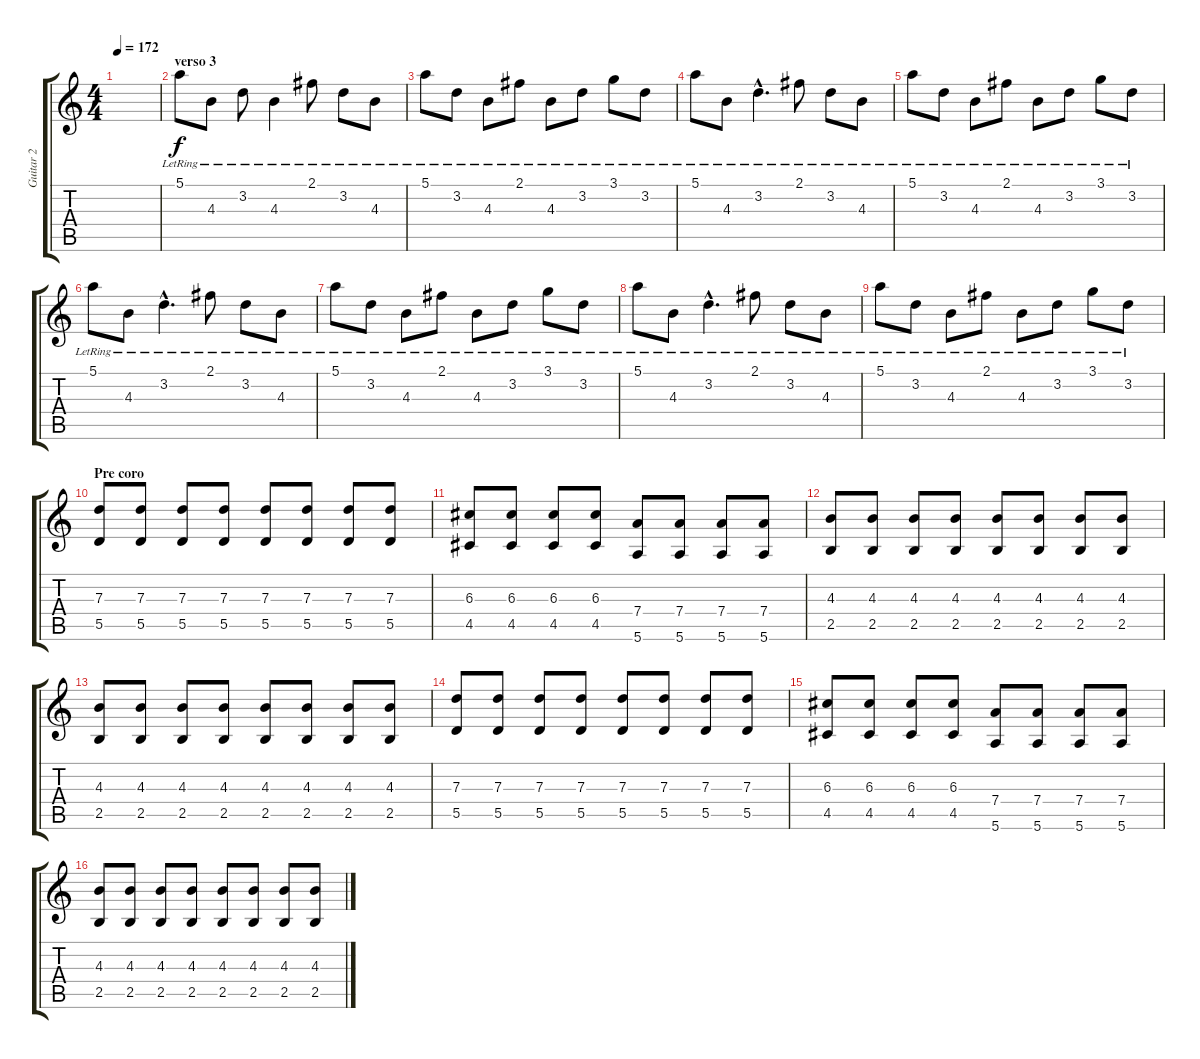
\track ("Guitar 2" "Guitar 2") {instrument distortionguitar}
\staff {score tabs}
\tuning (E4 B3 G3 D3 A2 E2) {hide}
\ts (4 4)
\tempo 172
\clef g2
\ks c
|
\section ("" "verso 3")
5.1{lr}.8{instrument electricguitarclean} 4.3{lr}.8 3.2{lr}.8 4.3{lr}.4 2.1{lr}.8 3.2{lr}.8 4.3{lr}.8 |
5.1{lr}.8 3.2{lr}.8 4.3{lr}.8 2.1{lr}.8 4.3{lr}.8 3.2{lr}.8 3.1{lr}.8 3.2{lr}.8 |
5.1{lr}.8{instrument electricguitarclean} 4.3{lr}.8 3.2{hac lr}.4{d} 2.1{lr}.8 3.2{lr}.8 4.3{lr}.8 |
5.1{lr}.8 3.2{lr}.8 4.3{lr}.8 2.1{lr}.8 4.3{lr}.8 3.2{lr}.8 3.1{lr}.8 3.2{lr}.8 |
5.1{lr}.8{instrument electricguitarclean} 4.3{lr}.8 3.2{hac lr}.4{d} 2.1{lr}.8 3.2{lr}.8 4.3{lr}.8 |
5.1{lr}.8 3.2{lr}.8 4.3{lr}.8 2.1{lr}.8 4.3{lr}.8 3.2{lr}.8 3.1{lr}.8 3.2{lr}.8 |
5.1{lr}.8{instrument electricguitarclean} 4.3{lr}.8 3.2{hac lr}.4{d} 2.1{lr}.8 3.2{lr}.8 4.3{lr}.8 |
5.1{lr}.8 3.2{lr}.8 4.3{lr}.8 2.1{lr}.8 4.3{lr}.8 3.2{lr}.8 3.1{lr}.8 3.2{lr}.8 |
\section ("" "Pre coro")
(7.3 5.5).8{instrument distortionguitar} (7.3 5.5).8 (7.3 5.5).8 (7.3 5.5).8 (7.3 5.5).8 (7.3 5.5).8 (7.3 5.5).8 (7.3 5.5).8 |
(6.3 4.5).8 (6.3 4.5).8 (6.3 4.5).8 (6.3 4.5).8 (7.4 5.6).8 (7.4 5.6).8 (7.4 5.6).8 (7.4 5.6).8 |
(4.3 2.5).8 (4.3 2.5).8 (4.3 2.5).8 (4.3 2.5).8 (4.3 2.5).8 (4.3 2.5).8 (4.3 2.5).8 (4.3 2.5).8 |
(4.3 2.5).8 (4.3 2.5).8 (4.3 2.5).8 (4.3 2.5).8 (4.3 2.5).8 (4.3 2.5).8 (4.3 2.5).8 (4.3 2.5).8 |
(7.3 5.5).8 (7.3 5.5).8 (7.3 5.5).8 (7.3 5.5).8 (7.3 5.5).8 (7.3 5.5).8 (7.3 5.5).8 (7.3 5.5).8 |
(6.3 4.5).8 (6.3 4.5).8 (6.3 4.5).8 (6.3 4.5).8 (7.4 5.6).8 (7.4 5.6).8 (7.4 5.6).8 (7.4 5.6).8 |
(4.3 2.5).8 (4.3 2.5).8 (4.3 2.5).8 (4.3 2.5).8 (4.3 2.5).8 (4.3 2.5).8 (4.3 2.5).8 (4.3 2.5).8
